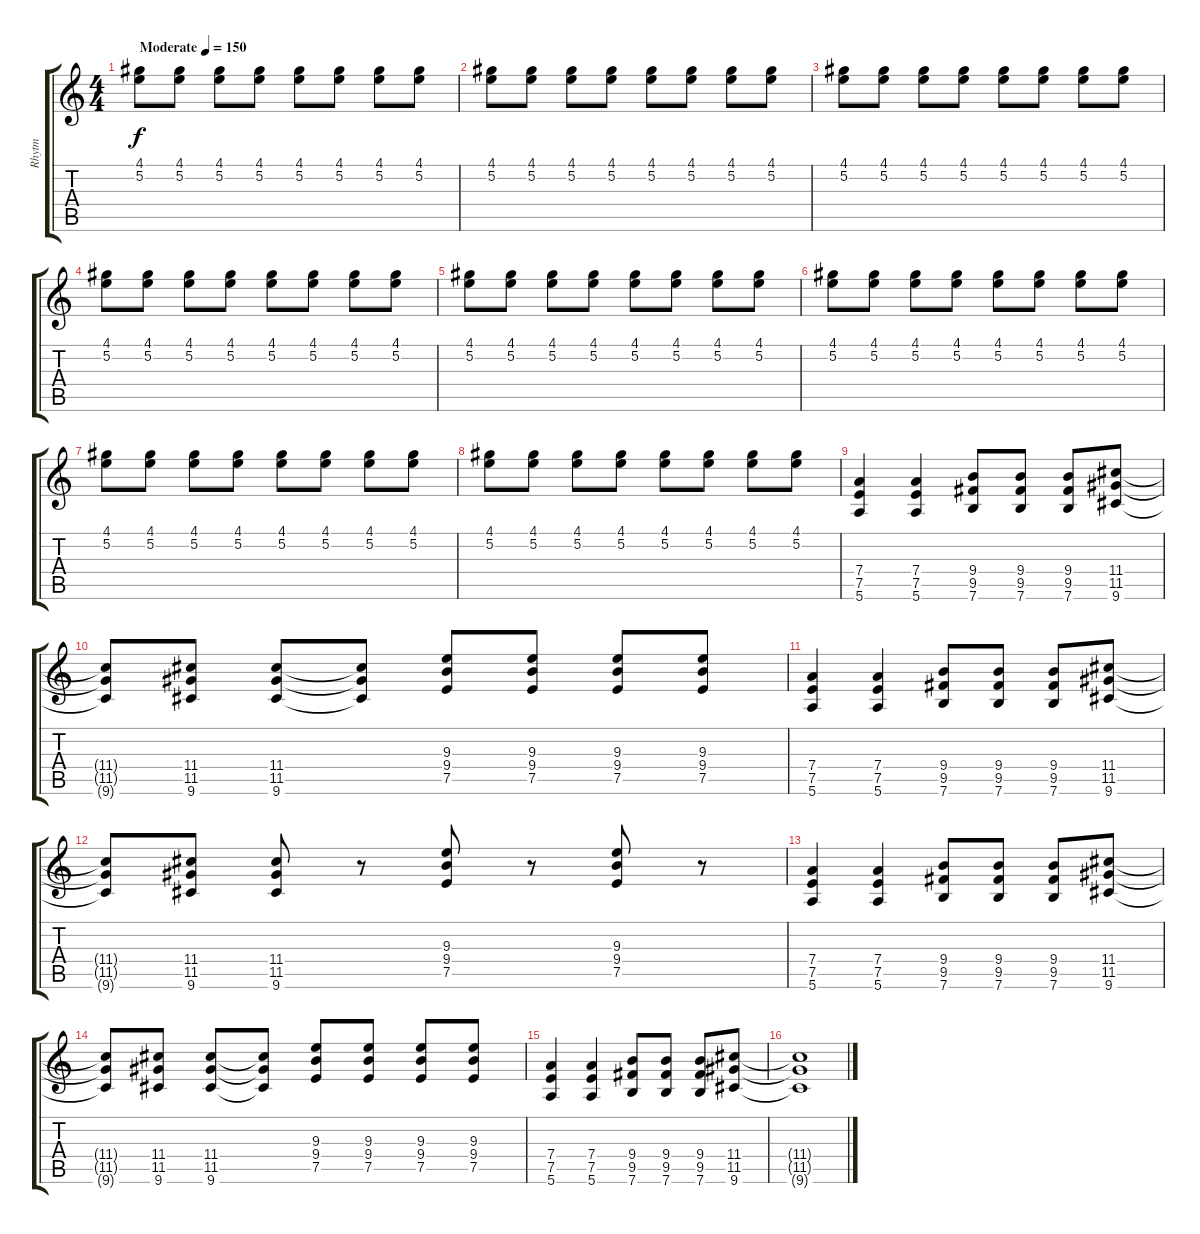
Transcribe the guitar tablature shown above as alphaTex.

\track ("Rhytm" "Rhytm") {instrument distortionguitar}
\staff {score tabs}
\tuning (E4 B3 G3 D3 A2 E2) {hide}
\ts (4 4)
\tempo (150 "Moderate")
\clef g2
\ks c
(4.1 5.2).8{dy f instrument distortionguitar} (4.1 5.2).8 (4.1 5.2).8 (4.1 5.2).8 (4.1 5.2).8 (4.1 5.2).8 (4.1 5.2).8 (4.1 5.2).8 |
(4.1 5.2).8 (4.1 5.2).8 (4.1 5.2).8 (4.1 5.2).8 (4.1 5.2).8 (4.1 5.2).8 (4.1 5.2).8 (4.1 5.2).8 |
(4.1 5.2).8 (4.1 5.2).8 (4.1 5.2).8 (4.1 5.2).8 (4.1 5.2).8 (4.1 5.2).8 (4.1 5.2).8 (4.1 5.2).8 |
(4.1 5.2).8 (4.1 5.2).8 (4.1 5.2).8 (4.1 5.2).8 (4.1 5.2).8 (4.1 5.2).8 (4.1 5.2).8 (4.1 5.2).8 |
(4.1 5.2).8 (4.1 5.2).8 (4.1 5.2).8 (4.1 5.2).8 (4.1 5.2).8 (4.1 5.2).8 (4.1 5.2).8 (4.1 5.2).8 |
(4.1 5.2).8 (4.1 5.2).8 (4.1 5.2).8 (4.1 5.2).8 (4.1 5.2).8 (4.1 5.2).8 (4.1 5.2).8 (4.1 5.2).8 |
(4.1 5.2).8 (4.1 5.2).8 (4.1 5.2).8 (4.1 5.2).8 (4.1 5.2).8 (4.1 5.2).8 (4.1 5.2).8 (4.1 5.2).8 |
(4.1 5.2).8 (4.1 5.2).8 (4.1 5.2).8 (4.1 5.2).8 (4.1 5.2).8 (4.1 5.2).8 (4.1 5.2).8 (4.1 5.2).8 |
(7.4 7.5 5.6).4 (7.4 7.5 5.6).4 (9.4 9.5 7.6).8 (9.4 9.5 7.6).8 (9.4 9.5 7.6).8 (11.4 11.5 9.6).8 |
(11.4{t} 11.5{t} 9.6{t}).8 (11.4 11.5 9.6).8 (11.4 11.5 9.6).8 (11.4{t} 11.5{t} 9.6{t}).8 (9.3 9.4 7.5).8 (9.3 9.4 7.5).8 (9.3 9.4 7.5).8 (9.3 9.4 7.5).8 |
(7.4 7.5 5.6).4 (7.4 7.5 5.6).4 (9.4 9.5 7.6).8 (9.4 9.5 7.6).8 (9.4 9.5 7.6).8 (11.4 11.5 9.6).8 |
(11.4{t} 11.5{t} 9.6{t}).8 (11.4 11.5 9.6).8 (11.4 11.5 9.6).8 r.8 (9.3 9.4 7.5).8 r.8 (9.3 9.4 7.5).8 r.8 |
(7.4 7.5 5.6).4 (7.4 7.5 5.6).4 (9.4 9.5 7.6).8 (9.4 9.5 7.6).8 (9.4 9.5 7.6).8 (11.4 11.5 9.6).8 |
(11.4{t} 11.5{t} 9.6{t}).8 (11.4 11.5 9.6).8 (11.4 11.5 9.6).8 (11.4{t} 11.5{t} 9.6{t}).8 (9.3 9.4 7.5).8 (9.3 9.4 7.5).8 (9.3 9.4 7.5).8 (9.3 9.4 7.5).8 |
(7.4 7.5 5.6).4 (7.4 7.5 5.6).4 (9.4 9.5 7.6).8 (9.4 9.5 7.6).8 (9.4 9.5 7.6).8 (11.4 11.5 9.6).8 |
(11.4{t} 11.5{t} 9.6{t}).1
